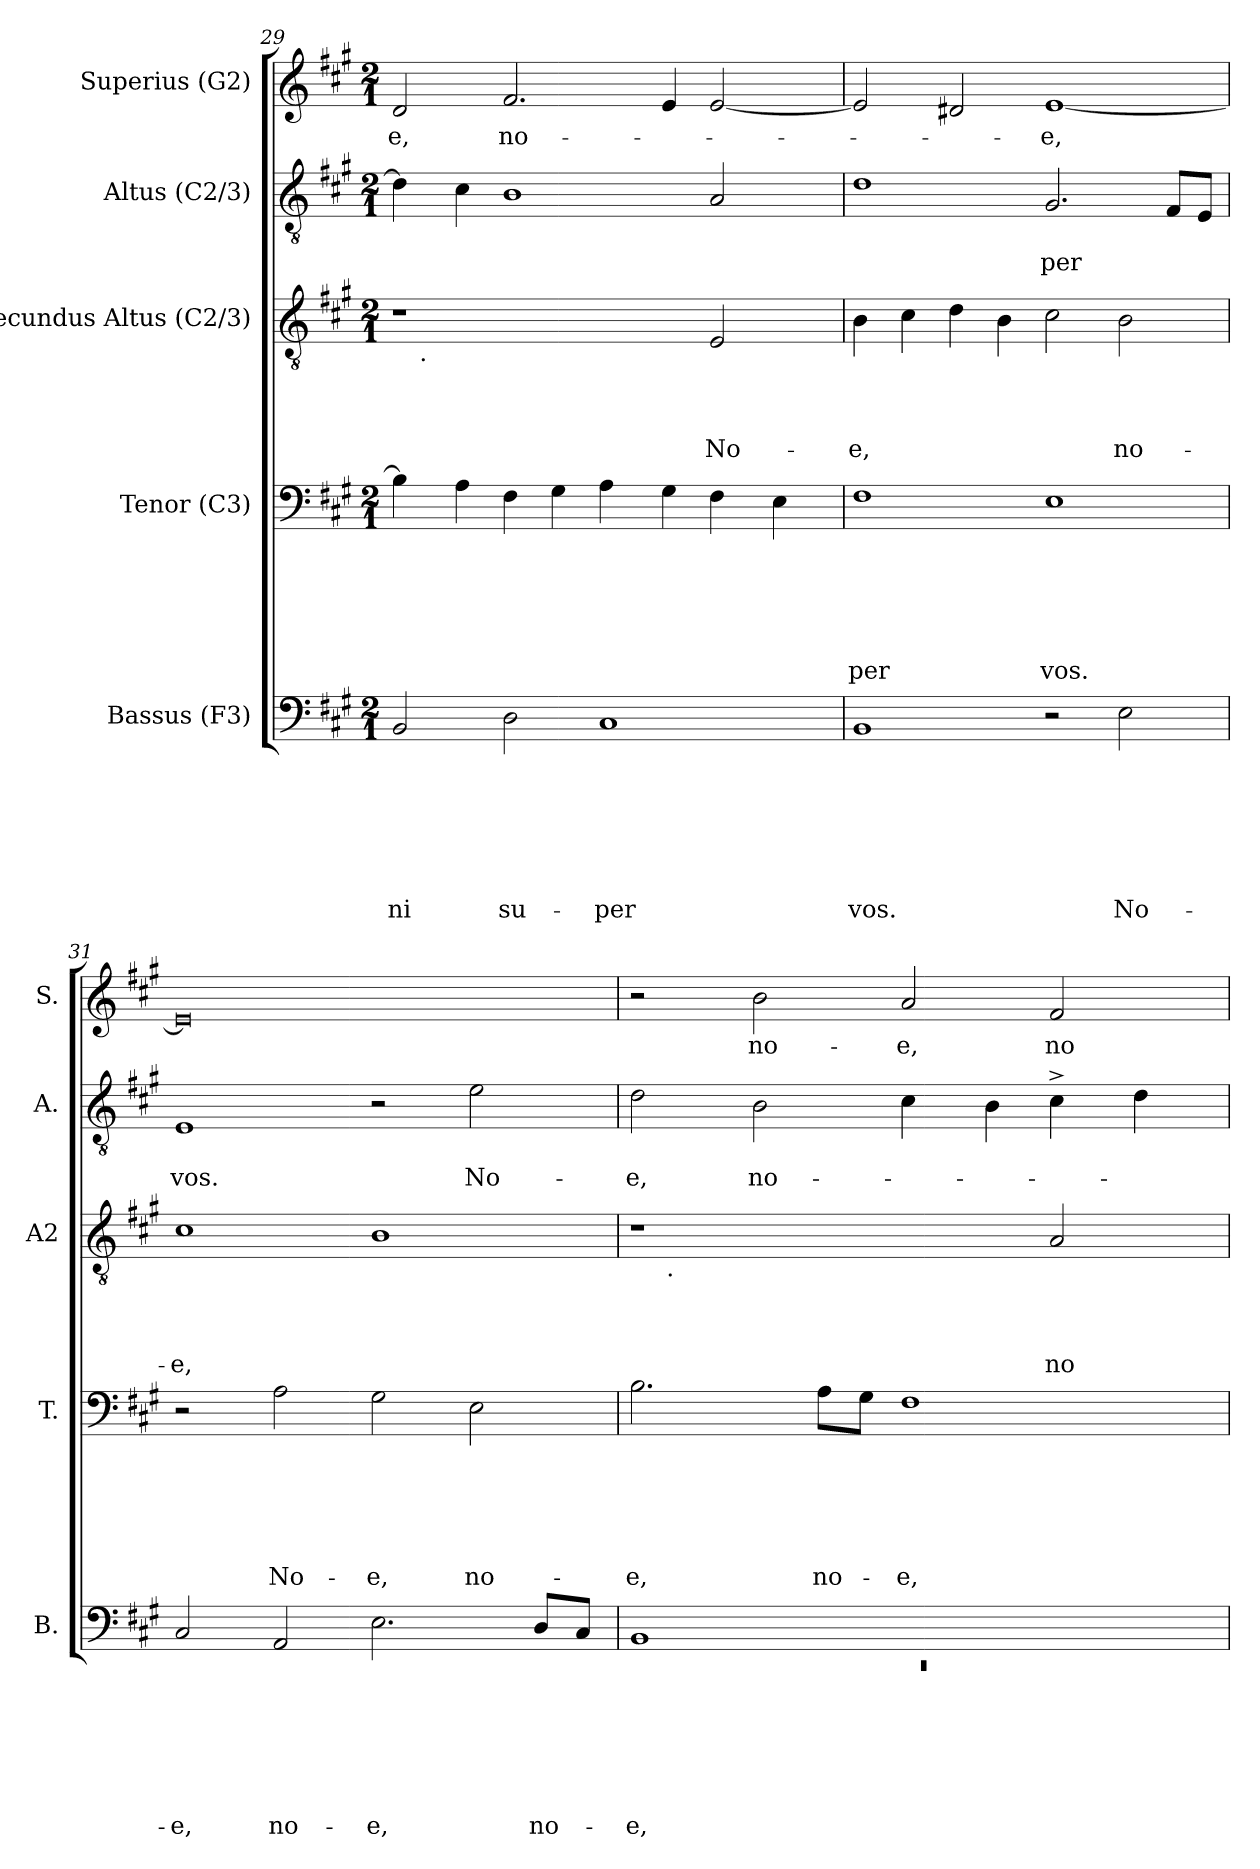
**kern	**text	**text	**text	**text	**text	**text	**text	**kern	**text	**text	**text	**text	**text	**text	**kern	**text	**text	**text	**text	**kern	**text	**text	**kern	**text
*part5	*part5	*part5	*part5	*part5	*part5	*part5	*part5	*part4	*part4	*part4	*part4	*part4	*part4	*part4	*part3	*part3	*part3	*part3	*part3	*part2	*part2	*part2	*part1	*part1
*staff5	*staff5	*staff5	*staff5	*staff5	*staff5	*staff5	*staff5	*staff4	*staff4	*staff4	*staff4	*staff4	*staff4	*staff4	*staff3	*staff3	*staff3	*staff3	*staff3	*staff2	*staff2	*staff2	*staff1	*staff1
*I"Bassus (F3)	*	*	*	*	*	*	*	*I"Tenor (C3)	*	*	*	*	*	*	*I"Secundus Altus (C2/3)	*	*	*	*	*I"Altus (C2/3)	*	*	*I"Superius (G2)	*
*I'B.	*	*	*	*	*	*	*	*I'T.	*	*	*	*	*	*	*I'A2	*	*	*	*	*I'A.	*	*	*I'S.	*
!!LO:LB:g=z
*clefF4	*	*	*	*	*	*	*	*clefF4	*	*	*	*	*	*	*clefGv2	*	*	*	*	*clefGv2	*	*	*clefG2	*
*k[f#c#g#]	*	*	*	*	*	*	*	*k[f#c#g#]	*	*	*	*	*	*	*k[f#c#g#]	*	*	*	*	*k[f#c#g#]	*	*	*k[f#c#g#]	*
*A:	*	*	*	*	*	*	*	*A:	*	*	*	*	*	*	*A:	*	*	*	*	*A:	*	*	*A:	*
*M2/1	*	*	*	*	*	*	*	*M2/1	*	*	*	*	*	*	*M2/1	*	*	*	*	*M2/1	*	*	*M2/1	*
=29	=29	=29	=29	=29	=29	=29	=29	=29	=29	=29	=29	=29	=29	=29	=29	=29	=29	=29	=29	=29	=29	=29	=29	=29
!	!	!	!	!	!	!	!LO:LY:b	!	!	!	!	!	!	!	!	!	!	!	!	!	!	!	!	!LO:LY:b
*	*	*	*	*	*	*	*	*	*	*	*	*	*	*	*^	*	*	*	*	*	*	*	*	*
2BB/	.	.	.	.	.	.	-ni	4B\]	.	.	.	.	.	.	1r	16.ryy	.	.	.	.	4d\]	.	.	2d/	-e,
!	!	!	!	!	!	!	!	!	!	!	!	!	!	!	!	!LO:TX:b:t=.	!	!	!	!	!	!	!	!	!
.	.	.	.	.	.	.	.	.	.	.	.	.	.	.	.	1ryy	.	.	.	.	.	.	.	.	.
.	.	.	.	.	.	.	.	4A\	.	.	.	.	.	.	.	.	.	.	.	.	4c#\	.	.	.	.
!	!	!	!	!	!	!	!LO:LY:b	!	!	!	!	!	!	!	!	!	!	!	!	!	!	!	!	!	!LO:LY:b
2D\	.	.	.	.	.	.	su-	4F#\	.	.	.	.	.	.	.	.	.	.	.	.	1B	.	.	2.f#/	no-
.	.	.	.	.	.	.	.	4G#\	.	.	.	.	.	.	.	.	.	.	.	.	.	.	.	.	.
!	!	!	!	!	!	!	!LO:LY:b	!	!	!	!	!	!	!	!	!	!	!	!	!	!	!	!	!	!
1C#	.	.	.	.	.	.	-per	4A\	.	.	.	.	.	.	2ryy	.	.	.	.	.	.	.	.	.	.
.	.	.	.	.	.	.	.	.	.	.	.	.	.	.	.	2ryy	.	.	.	.	.	.	.	.	.
.	.	.	.	.	.	.	.	4G#\	.	.	.	.	.	.	.	.	.	.	.	.	.	.	.	4e/	.
!	!	!	!	!	!	!	!	!	!	!	!	!	!	!	!	!	!	!	!	!LO:LY:b	!	!	!	!	!
.	.	.	.	.	.	.	.	4F#\	.	.	.	.	.	.	2E/	.	.	.	.	No-	2A/	.	.	[<2e/	.
.	.	.	.	.	.	.	.	.	.	.	.	.	.	.	.	4ryy	.	.	.	.	.	.	.	.	.
.	.	.	.	.	.	.	.	4E\	.	.	.	.	.	.	.	.	.	.	.	.	.	.	.	.	.
.	.	.	.	.	.	.	.	.	.	.	.	.	.	.	.	8ryy	.	.	.	.	.	.	.	.	.
.	.	.	.	.	.	.	.	.	.	.	.	.	.	.	.	32ryy	.	.	.	.	.	.	.	.	.
=30	=30	=30	=30	=30	=30	=30	=30	=30	=30	=30	=30	=30	=30	=30	=30	=30	=30	=30	=30	=30	=30	=30	=30	=30	=30
!	!	!	!	!	!	!	!LO:LY:b	!	!	!	!	!	!	!LO:LY:b	!	!	!	!	!	!LO:LY:b	!	!	!	!	!
*	*	*	*	*	*	*	*	*	*	*	*	*	*	*	*v	*v	*	*	*	*	*	*	*	*	*
1BB	.	.	.	.	.	.	vos.	1F#	.	.	.	.	.	-per	4B\	.	.	.	-e,	1d	.	.	2e/]	.
.	.	.	.	.	.	.	.	.	.	.	.	.	.	.	4c#\	.	.	.	.	.	.	.	.	.
.	.	.	.	.	.	.	.	.	.	.	.	.	.	.	4d\	.	.	.	.	.	.	.	2d#/	.
.	.	.	.	.	.	.	.	.	.	.	.	.	.	.	4B\	.	.	.	.	.	.	.	.	.
!	!	!	!	!	!	!	!	!	!	!	!	!	!	!LO:LY:b	!	!	!	!	!	!	!	!LO:LY:b	!	!LO:LY:b
2r	.	.	.	.	.	.	.	1E	.	.	.	.	.	vos.	2c#\	.	.	.	.	2.G#/	.	-per	[<1e	-e,
!	!	!	!	!	!	!	!LO:LY:b	!	!	!	!	!	!	!	!	!	!	!	!LO:LY:b	!	!	!	!	!
2E\	.	.	.	.	.	.	No-	.	.	.	.	.	.	.	2B\	.	.	.	no-	.	.	.	.	.
.	.	.	.	.	.	.	.	.	.	.	.	.	.	.	.	.	.	.	.	8F#/L	.	.	.	.
.	.	.	.	.	.	.	.	.	.	.	.	.	.	.	.	.	.	.	.	8E/J	.	.	.	.
=31	=31	=31	=31	=31	=31	=31	=31	=31	=31	=31	=31	=31	=31	=31	=31	=31	=31	=31	=31	=31	=31	=31	=31	=31
!	!	!	!	!	!	!	!LO:LY:b	!	!	!	!	!	!	!	!	!	!	!	!LO:LY:b	!	!	!LO:LY:b	!	!
2C#/	.	.	.	.	.	.	-e,	2r	.	.	.	.	.	.	1c#	.	.	.	-e,	1E	.	vos.	0e]	.
!	!	!	!	!	!	!	!LO:LY:b	!	!	!	!	!	!	!LO:LY:b	!	!	!	!	!	!	!	!	!	!
2AA/	.	.	.	.	.	.	no-	2A\	.	.	.	.	.	No-	.	.	.	.	.	.	.	.	.	.
!	!	!	!	!	!	!	!LO:LY:b	!	!	!	!	!	!	!LO:LY:b	!	!	!	!	!	!	!	!	!	!
2.E\	.	.	.	.	.	.	-e,	2G#\	.	.	.	.	.	-e,	1B	.	.	.	.	2r	.	.	.	.
!	!	!	!	!	!	!	!	!	!	!	!	!	!	!LO:LY:b	!	!	!	!	!	!	!	!LO:LY:b	!	!
.	.	.	.	.	.	.	.	2E\	.	.	.	.	.	no-	.	.	.	.	.	2e\	.	No-	.	.
!	!	!	!	!	!	!	!LO:LY:b	!	!	!	!	!	!	!	!	!	!	!	!	!	!	!	!	!
8D/L	.	.	.	.	.	.	no-	.	.	.	.	.	.	.	.	.	.	.	.	.	.	.	.	.
8C#/J	.	.	.	.	.	.	.	.	.	.	.	.	.	.	.	.	.	.	.	.	.	.	.	.
=32	=32	=32	=32	=32	=32	=32	=32	=32	=32	=32	=32	=32	=32	=32	=32	=32	=32	=32	=32	=32	=32	=32	=32	=32
*^	*	*	*	*	*	*	*	*	*	*	*	*	*	*	*	*	*	*	*	*	*	*	*	*
!	!LO:N:vis=1	!	!	!	!	!	!	!LO:LY:b	!	!	!	!	!	!	!LO:LY:b	!	!	!	!	!	!	!	!LO:LY:b	!	!
*	*	*	*	*	*	*	*	*	*	*	*	*	*	*	*	*^	*	*	*	*	*	*	*	*	*
1BB	0rEE	.	.	.	.	.	.	-e,	2.B\	.	.	.	.	.	-e,	1r	16.ryy	.	.	.	.	2d\	.	-e,	2r	.
!	!	!	!	!	!	!	!	!	!	!	!	!	!	!	!	!	!LO:TX:b:t=.	!	!	!	!	!	!	!	!	!
.	.	.	.	.	.	.	.	.	.	.	.	.	.	.	.	.	1ryy	.	.	.	.	.	.	.	.	.
!	!	!	!	!	!	!	!	!	!	!	!	!	!	!	!	!	!	!	!	!	!	!	!	!LO:LY:b	!	!LO:LY:b
.	.	.	.	.	.	.	.	.	.	.	.	.	.	.	.	.	.	.	.	.	.	2B\	.	no-	2b\	no-
!	!	!	!	!	!	!	!	!	!	!	!	!	!	!	!LO:LY:b	!	!	!	!	!	!	!	!	!	!	!
.	.	.	.	.	.	.	.	.	8A\L	.	.	.	.	.	no-	.	.	.	.	.	.	.	.	.	.	.
.	.	.	.	.	.	.	.	.	8G#\J	.	.	.	.	.	.	.	.	.	.	.	.	.	.	.	.	.
!	!	!	!	!	!	!	!	!	!	!	!	!	!	!	!LO:LY:b	!	!	!	!	!	!	!	!	!	!	!LO:LY:b
1ryy	.	.	.	.	.	.	.	.	1F#	.	.	.	.	.	-e,	2ryy	.	.	.	.	.	4c#\	.	.	2a/	-e,
.	.	.	.	.	.	.	.	.	.	.	.	.	.	.	.	.	2ryy	.	.	.	.	.	.	.	.	.
.	.	.	.	.	.	.	.	.	.	.	.	.	.	.	.	.	.	.	.	.	.	4B\	.	.	.	.
!	!	!	!	!	!	!	!	!	!	!	!	!	!	!	!	!	!	!	!	!	!LO:LY:b	!	!	!	!	!LO:LY:b
.	.	.	.	.	.	.	.	.	.	.	.	.	.	.	.	2A/	.	.	.	.	no-	4c#^>\	.	.	2f#/	no-
.	.	.	.	.	.	.	.	.	.	.	.	.	.	.	.	.	4ryy	.	.	.	.	.	.	.	.	.
.	.	.	.	.	.	.	.	.	.	.	.	.	.	.	.	.	.	.	.	.	.	4d\	.	.	.	.
.	.	.	.	.	.	.	.	.	.	.	.	.	.	.	.	.	8ryy	.	.	.	.	.	.	.	.	.
.	.	.	.	.	.	.	.	.	.	.	.	.	.	.	.	.	32ryy	.	.	.	.	.	.	.	.	.
*v	*v	*	*	*	*	*	*	*	*	*	*	*	*	*	*	*v	*v	*	*	*	*	*	*	*	*	*
=	=	=	=	=	=	=	=	=	=	=	=	=	=	=	=	=	=	=	=	=	=	=	=	=
*-	*-	*-	*-	*-	*-	*-	*-	*-	*-	*-	*-	*-	*-	*-	*-	*-	*-	*-	*-	*-	*-	*-	*-	*-
